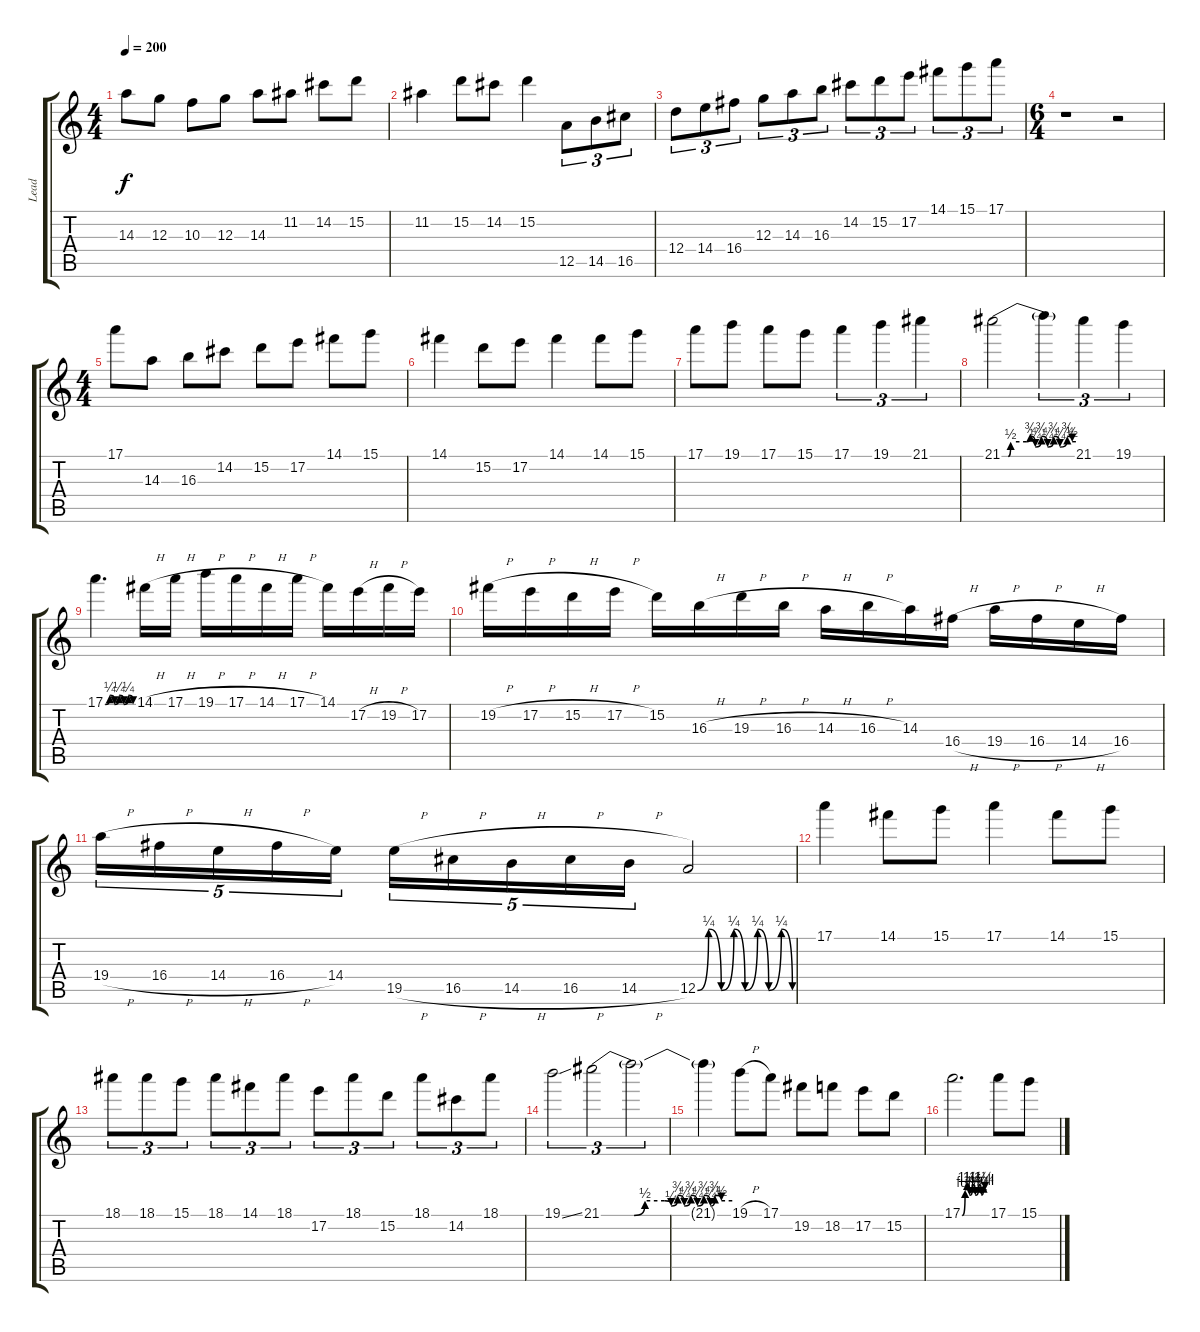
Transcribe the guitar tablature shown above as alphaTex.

\track ("Lead" "Lead") {instrument distortionguitar}
\staff {score tabs}
\tuning (E4 B3 G3 D3 A2 E2) {hide}
\ts (4 4)
\tempo 200
\clef g2
\ks c
14.3.8{dy f} 12.3.8 10.3.8 12.3.8 14.3.8 11.2.8 14.2.8 15.2.8 |
11.2.4 15.2.8 14.2.8 15.2.4 12.5.8{tu (3 2)} 14.5.8{tu (3 2)} 16.5.8{tu (3 2)} |
12.4.8{tu (3 2)} 14.4.8{tu (3 2)} 16.4.8{tu (3 2)} 12.3.8{tu (3 2)} 14.3.8{tu (3 2)} 16.3.8{tu (3 2)} 14.2.8{tu (3 2)} 15.2.8{tu (3 2)} 17.2.8{tu (3 2)} 14.1.8{tu (3 2)} 15.1.8{tu (3 2)} 17.1.8{tu (3 2)} |
\ts (6 4)
r.1 r.2 |
\ts (4 4)
17.1.8 14.3.8 16.3.8 14.2.8 15.2.8 17.2.8 14.1.8 15.1.8 |
14.1.4 15.2.8 17.2.8 14.1.4 14.1.8 15.1.8 |
17.1.8 19.1.8 17.1.8 15.1.8 17.1.4{tu (3 2)} 19.1.4{tu (3 2)} 21.1.4{tu (3 2)} |
21.1{be (custom 0 0 5 0 7 2 20 2 23 3 27 1 32 3 37 1 42 3 47 1 53 3 57 2 60 2)}.2 21.1{t}.4{tu (3 2)} 21.1.4{tu (3 2)} 19.1.4{tu (3 2)} |
17.1{be (custom 0 0 10 1 20 0 30 1 40 0 50 1 60 0)}.4{d} 14.1{h}.16 17.1{h}.16 19.1{h}.16 17.1{h}.16 14.1{h}.16 17.1{h}.16 14.1.16 17.2{h}.16 19.2{h}.16 17.2.16 |
19.2{h}.16 17.2{h}.16 15.2{h}.16 17.2{h}.16 15.2.16 16.3{h}.16 19.3{h}.16 16.3{h}.16 14.3{h}.16 16.3{h}.16 14.3.16 16.4{h}.16 19.4{h}.16 16.4{h}.16 14.4{h}.16 16.4.16 |
19.4{h}.16{tu (5 4)} 16.4{h}.16{tu (5 4)} 14.4{h}.16{tu (5 4)} 16.4{h}.16{tu (5 4)} 14.4.16{tu (5 4)} 19.5{h}.16{tu (5 4)} 16.5{h}.16{tu (5 4)} 14.5{h}.16{tu (5 4)} 16.5{h}.16{tu (5 4)} 14.5{h}.16{tu (5 4)} 12.5{be (custom 0 0 7 1 15 0 23 1 30 0 38 1 45 0 53 1 60 0)}.2 |
17.1.4 14.1.8 15.1.8 17.1.4 14.1.8 15.1.8 |
18.1.8{tu (3 2)} 18.1.8{tu (3 2)} 15.1.8{tu (3 2)} 18.1.8{tu (3 2)} 14.1.8{tu (3 2)} 18.1.8{tu (3 2)} 17.2.8{tu (3 2)} 18.1.8{tu (3 2)} 15.2.8{tu (3 2)} 18.1.8{tu (3 2)} 14.2.8{tu (3 2)} 18.1.8{tu (3 2)} |
19.1{ss}.2{tu (3 2)} 21.1{be (custom 0 0 15 0 20 2 29 2 32 1 35 3 38 1 41 3 44 1 47 3 50 1 52 3 55 2 60 2)}.2{tu (3 2)} 21.1{t}.2{tu (3 2)} |
21.1{t}.4 19.1{h}.8 17.1.8 19.2.8 18.2.8 17.2.8 15.2.8 |
17.1{be (custom 0 0 7 4 12 5 18 3 25 5 32 3 40 5 47 3 52 5 56 4 60 4)}.2{d} 17.1.8 15.1.8
